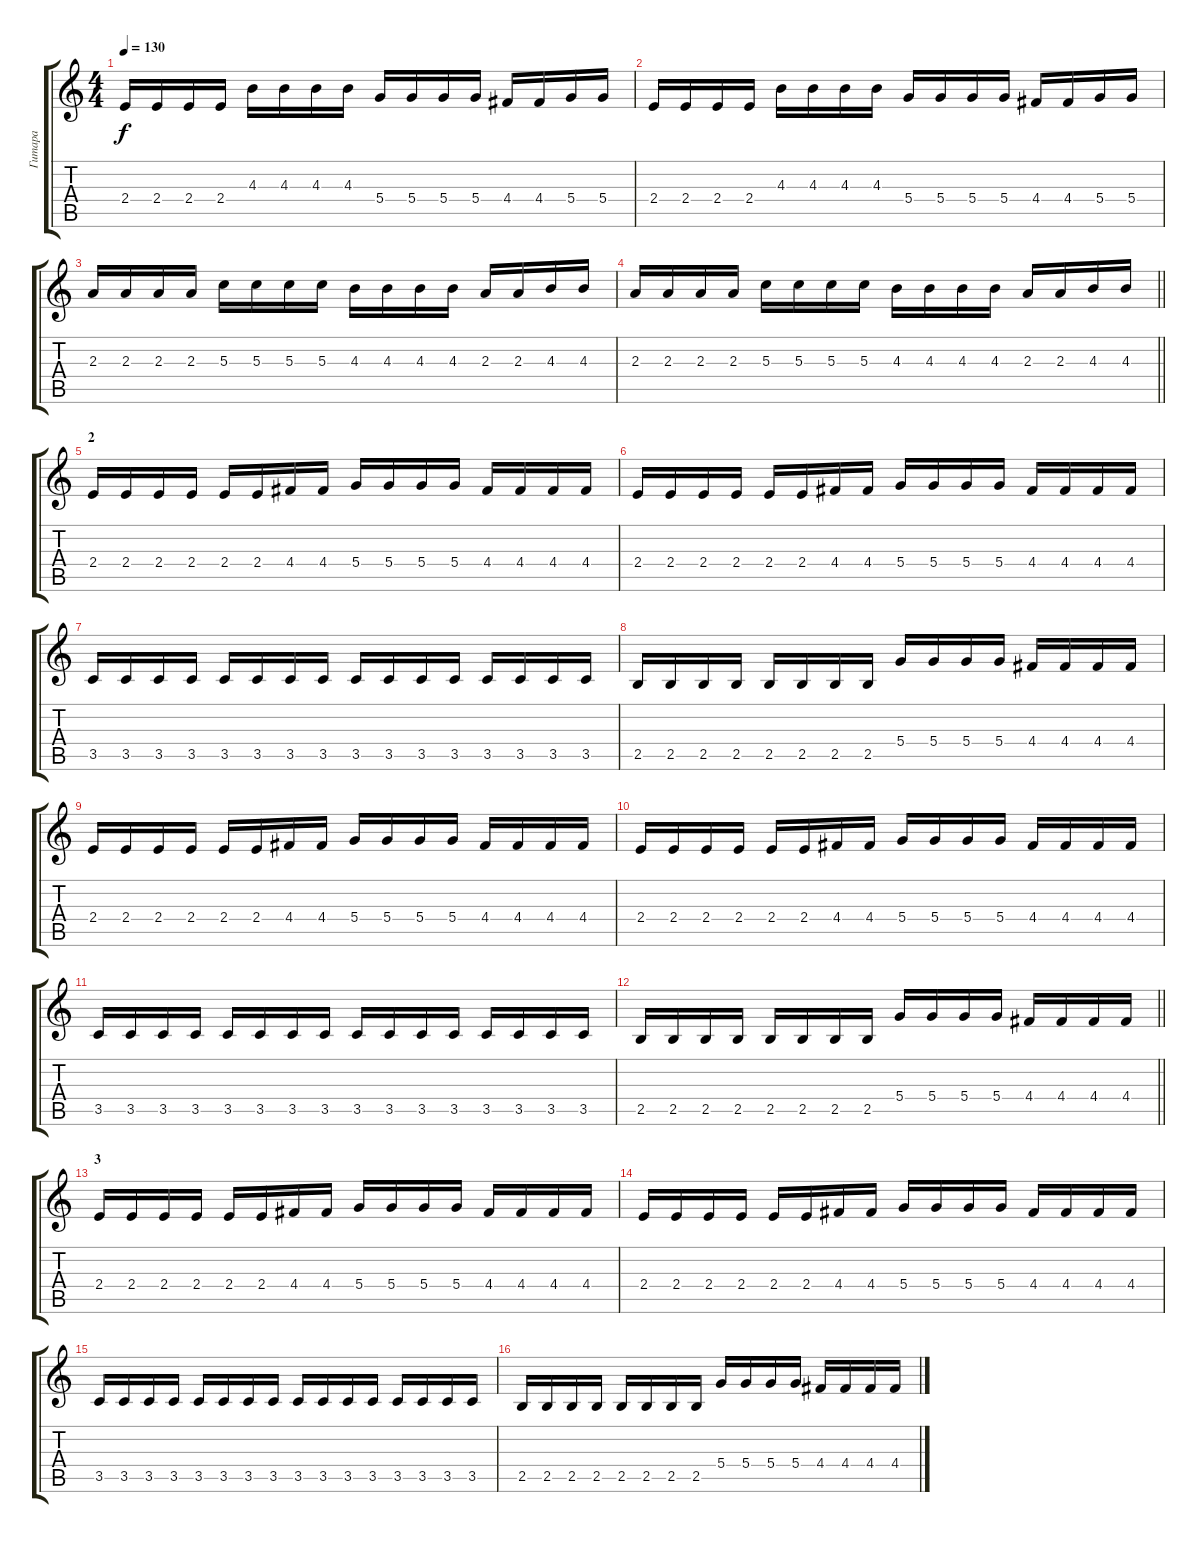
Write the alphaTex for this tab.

\track ("Гитара" "Гитара") {instrument distortionguitar}
\staff {score tabs}
\tuning (E4 B3 G3 D3 A2 E2) {hide}
\ts (4 4)
\tempo 130
\clef g2
\ks c
2.4.16{dy f} 2.4.16 2.4.16 2.4.16 4.3.16 4.3.16 4.3.16 4.3.16 5.4.16 5.4.16 5.4.16 5.4.16 4.4.16 4.4.16 5.4.16 5.4.16 |
2.4.16 2.4.16 2.4.16 2.4.16 4.3.16 4.3.16 4.3.16 4.3.16 5.4.16 5.4.16 5.4.16 5.4.16 4.4.16 4.4.16 5.4.16 5.4.16 |
2.3.16 2.3.16 2.3.16 2.3.16 5.3.16 5.3.16 5.3.16 5.3.16 4.3.16 4.3.16 4.3.16 4.3.16 2.3.16 2.3.16 4.3.16 4.3.16 |
\barLineRight lightlight
2.3.16 2.3.16 2.3.16 2.3.16 5.3.16 5.3.16 5.3.16 5.3.16 4.3.16 4.3.16 4.3.16 4.3.16 2.3.16 2.3.16 4.3.16 4.3.16 |
\section ("" "2")
2.4.16 2.4.16 2.4.16 2.4.16 2.4.16 2.4.16 4.4.16 4.4.16 5.4.16 5.4.16 5.4.16 5.4.16 4.4.16 4.4.16 4.4.16 4.4.16 |
2.4.16 2.4.16 2.4.16 2.4.16 2.4.16 2.4.16 4.4.16 4.4.16 5.4.16 5.4.16 5.4.16 5.4.16 4.4.16 4.4.16 4.4.16 4.4.16 |
3.5.16 3.5.16 3.5.16 3.5.16 3.5.16 3.5.16 3.5.16 3.5.16 3.5.16 3.5.16 3.5.16 3.5.16 3.5.16 3.5.16 3.5.16 3.5.16 |
2.5.16 2.5.16 2.5.16 2.5.16 2.5.16 2.5.16 2.5.16 2.5.16 5.4.16 5.4.16 5.4.16 5.4.16 4.4.16 4.4.16 4.4.16 4.4.16 |
2.4.16 2.4.16 2.4.16 2.4.16 2.4.16 2.4.16 4.4.16 4.4.16 5.4.16 5.4.16 5.4.16 5.4.16 4.4.16 4.4.16 4.4.16 4.4.16 |
2.4.16 2.4.16 2.4.16 2.4.16 2.4.16 2.4.16 4.4.16 4.4.16 5.4.16 5.4.16 5.4.16 5.4.16 4.4.16 4.4.16 4.4.16 4.4.16 |
3.5.16 3.5.16 3.5.16 3.5.16 3.5.16 3.5.16 3.5.16 3.5.16 3.5.16 3.5.16 3.5.16 3.5.16 3.5.16 3.5.16 3.5.16 3.5.16 |
\barLineRight lightlight
2.5.16 2.5.16 2.5.16 2.5.16 2.5.16 2.5.16 2.5.16 2.5.16 5.4.16 5.4.16 5.4.16 5.4.16 4.4.16 4.4.16 4.4.16 4.4.16 |
\section ("" "3")
2.4.16 2.4.16 2.4.16 2.4.16 2.4.16 2.4.16 4.4.16 4.4.16 5.4.16 5.4.16 5.4.16 5.4.16 4.4.16 4.4.16 4.4.16 4.4.16 |
2.4.16 2.4.16 2.4.16 2.4.16 2.4.16 2.4.16 4.4.16 4.4.16 5.4.16 5.4.16 5.4.16 5.4.16 4.4.16 4.4.16 4.4.16 4.4.16 |
3.5.16 3.5.16 3.5.16 3.5.16 3.5.16 3.5.16 3.5.16 3.5.16 3.5.16 3.5.16 3.5.16 3.5.16 3.5.16 3.5.16 3.5.16 3.5.16 |
2.5.16 2.5.16 2.5.16 2.5.16 2.5.16 2.5.16 2.5.16 2.5.16 5.4.16 5.4.16 5.4.16 5.4.16 4.4.16 4.4.16 4.4.16 4.4.16
